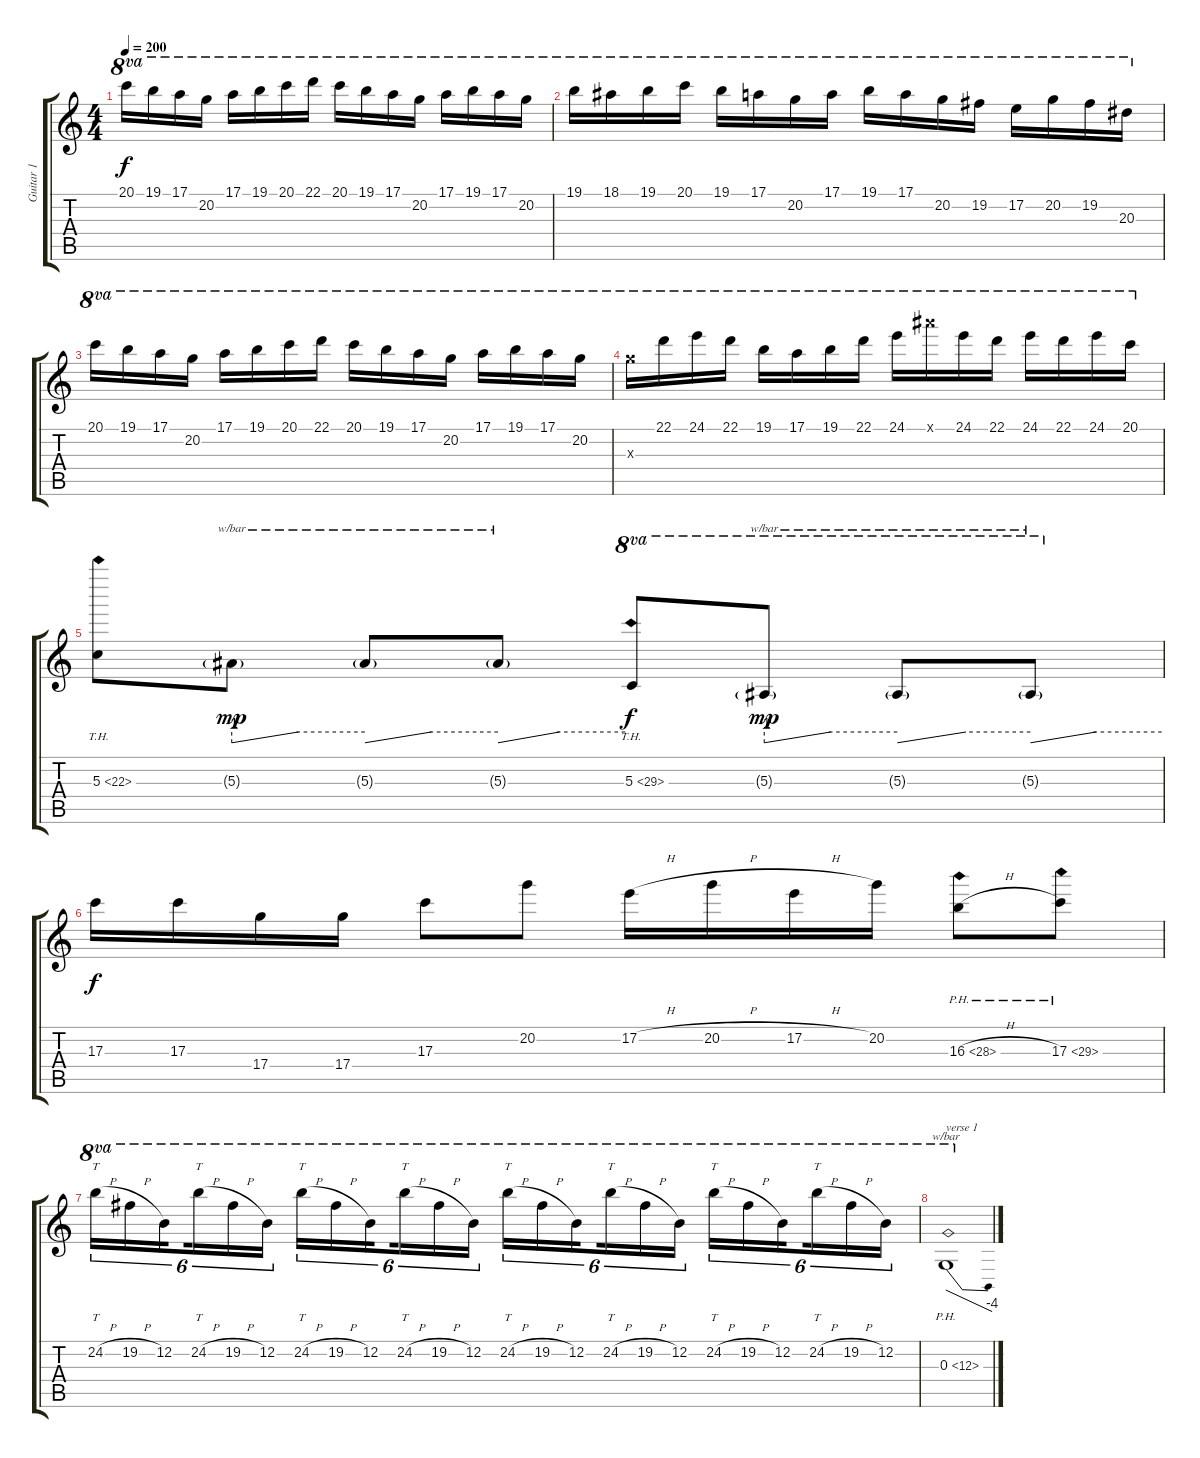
\track ("Guitar 1" "Guitar 1") {instrument overdrivenguitar}
\staff {score tabs}
\tuning (E4 B3 G3 D3 A2 E2) {hide}
\ts (4 4)
\tempo 200
\clef g2
\ks c
20.1.16{ot 8va dy f} 19.1.16{ot 8va} 17.1.16{ot 8va} 20.2.16{ot 8va} 17.1.16{ot 8va} 19.1.16{ot 8va} 20.1.16{ot 8va} 22.1.16{ot 8va} 20.1.16{ot 8va} 19.1.16{ot 8va} 17.1.16{ot 8va} 20.2.16{ot 8va} 17.1.16{ot 8va} 19.1.16{ot 8va} 17.1.16{ot 8va} 20.2.16{ot 8va} |
19.1.16{ot 8va} 18.1.16{ot 8va} 19.1.16{ot 8va} 20.1.16{ot 8va} 19.1.16{ot 8va} 17.1.16{ot 8va} 20.2.16{ot 8va} 17.1.16{ot 8va} 19.1.16{ot 8va} 17.1.16{ot 8va} 20.2.16{ot 8va} 19.2.16{ot 8va} 17.2.16{ot 8va} 20.2.16{ot 8va} 19.2.16{ot 8va} 20.3.16{ot 8va} |
20.1.16{ot 8va} 19.1.16{ot 8va} 17.1.16{ot 8va} 20.2.16{ot 8va} 17.1.16{ot 8va} 19.1.16{ot 8va} 20.1.16{ot 8va} 22.1.16{ot 8va} 20.1.16{ot 8va} 19.1.16{ot 8va} 17.1.16{ot 8va} 20.2.16{ot 8va} 17.1.16{ot 8va} 19.1.16{ot 8va} 17.1.16{ot 8va} 20.2.16{ot 8va} |
24.3{x}.16{ot 8va} 22.1.16{ot 8va} 24.1.16{ot 8va} 22.1.16{ot 8va} 19.1.16{ot 8va} 17.1.16{ot 8va} 19.1.16{ot 8va} 22.1.16{ot 8va} 24.1.16{ot 8va} 30.1{x}.16{ot 8va} 24.1.16{ot 8va} 22.1.16{ot 8va} 24.1.16{ot 8va} 22.1.16{ot 8va} 24.1.16{ot 8va} 20.1.16{ot 8va} |
5.3{th 17}.8 5.3{g}.8{tbe (custom default 0 -4 30 0 60 0) dy mp} 5.3{g}.8{tbe (custom default 0 -4 30 0 60 0)} 5.3{g}.8{tbe (custom default 0 -4 29 0 60 0)} 5.3{th 24}.8{ot 8va dy f} 5.3{g}.8{tbe (custom default 0 -4 30 0 60 0) ot 8va dy mp} 5.3{g}.8{tbe (custom default 0 -4 31 0 60 0) ot 8va} 5.3{g}.8{tbe (custom default 0 -4 30 0 60 0) ot 8va} |
17.3.16{dy f} 17.3.16 17.4.16 17.4.16 17.3.8 20.2.8 17.2{h}.16 20.2{h}.16 17.2{h}.16 20.2.16 16.3{ph 12 h}.8 17.3{ph 12}.8 |
24.2{h}.16{tt tu (6 4) ot 8va} 19.2{h}.16{tu (6 4) ot 8va} 12.2.16{tu (6 4) ot 8va beam splitsecondary} 24.2{h}.16{tt tu (6 4) ot 8va} 19.2{h}.16{tu (6 4) ot 8va} 12.2.16{tu (6 4) ot 8va} 24.2{h}.16{tt tu (6 4) ot 8va} 19.2{h}.16{tu (6 4) ot 8va} 12.2.16{tu (6 4) ot 8va beam splitsecondary} 24.2{h}.16{tt tu (6 4) ot 8va} 19.2{h}.16{tu (6 4) ot 8va} 12.2.16{tu (6 4) ot 8va} 24.2{h}.16{tt tu (6 4) ot 8va} 19.2{h}.16{tu (6 4) ot 8va} 12.2.16{tu (6 4) ot 8va beam splitsecondary} 24.2{h}.16{tt tu (6 4) ot 8va} 19.2{h}.16{tu (6 4) ot 8va} 12.2.16{tu (6 4) ot 8va} 24.2{h}.16{tt tu (6 4) ot 8va} 19.2{h}.16{tu (6 4) ot 8va} 12.2.16{tu (6 4) ot 8va beam splitsecondary} 24.2{h}.16{tt tu (6 4) ot 8va} 19.2{h}.16{tu (6 4) ot 8va} 12.2.16{tu (6 4) ot 8va} |
0.3{ph 12}.1{tbe (dive default 0 0 60 -16) ot 8va txt "verse 1"}
